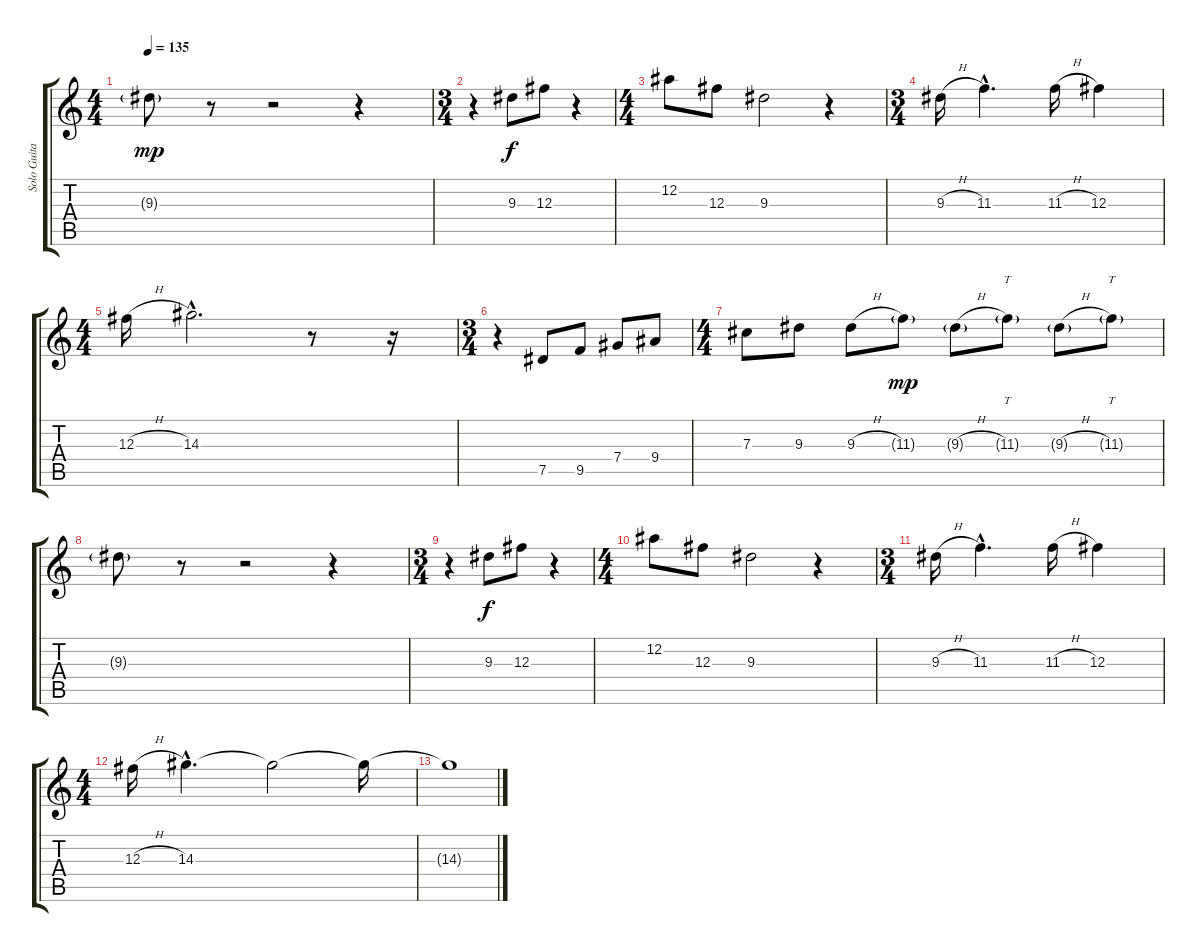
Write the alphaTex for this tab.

\track ("Solo Guitar" "Solo Guita") {instrument electricguitarjazz}
\staff {score tabs}
\tuning (Eb4 Bb3 Gb3 Db3 Ab2 Eb2) {hide}
\ts (4 4)
\tempo 135
\clef g2
\ks c
9.3{g}.8{dy mp} r.8 r.2 r.4 |
\ts (3 4)
r.4{volume 13} 9.3.8{dy f} 12.3.8 r.4 |
\ts (4 4)
12.2.8 12.3.8 9.3.2 r.4 |
\ts (3 4)
9.3{h}.16 11.3{hac}.4{d} 11.3{h}.16 12.3.4 |
\ts (4 4)
12.3{h}.16 14.3{hac}.2{d} r.8 r.16 |
\ts (3 4)
r.4 7.5.8 9.5.8 7.4.8 9.4.8 |
\ts (4 4)
7.3.8 9.3.8 9.3{h}.8 11.3{g}.8{dy mp} 9.3{h g}.8{volume 4} 11.3{g}.8{tt} 9.3{h g}.8 11.3{g}.8{tt} |
9.3{g}.8 r.8 r.2 r.4 |
\ts (3 4)
r.4{volume 13} 9.3.8{dy f} 12.3.8 r.4 |
\ts (4 4)
12.2.8 12.3.8 9.3.2 r.4 |
\ts (3 4)
9.3{h}.16 11.3{hac}.4{d} 11.3{h}.16 12.3.4 |
\ts (4 4)
12.3{h}.16 14.3{hac}.4{d} 14.3{t}.2 14.3{t}.16 |
14.3{t}.1
